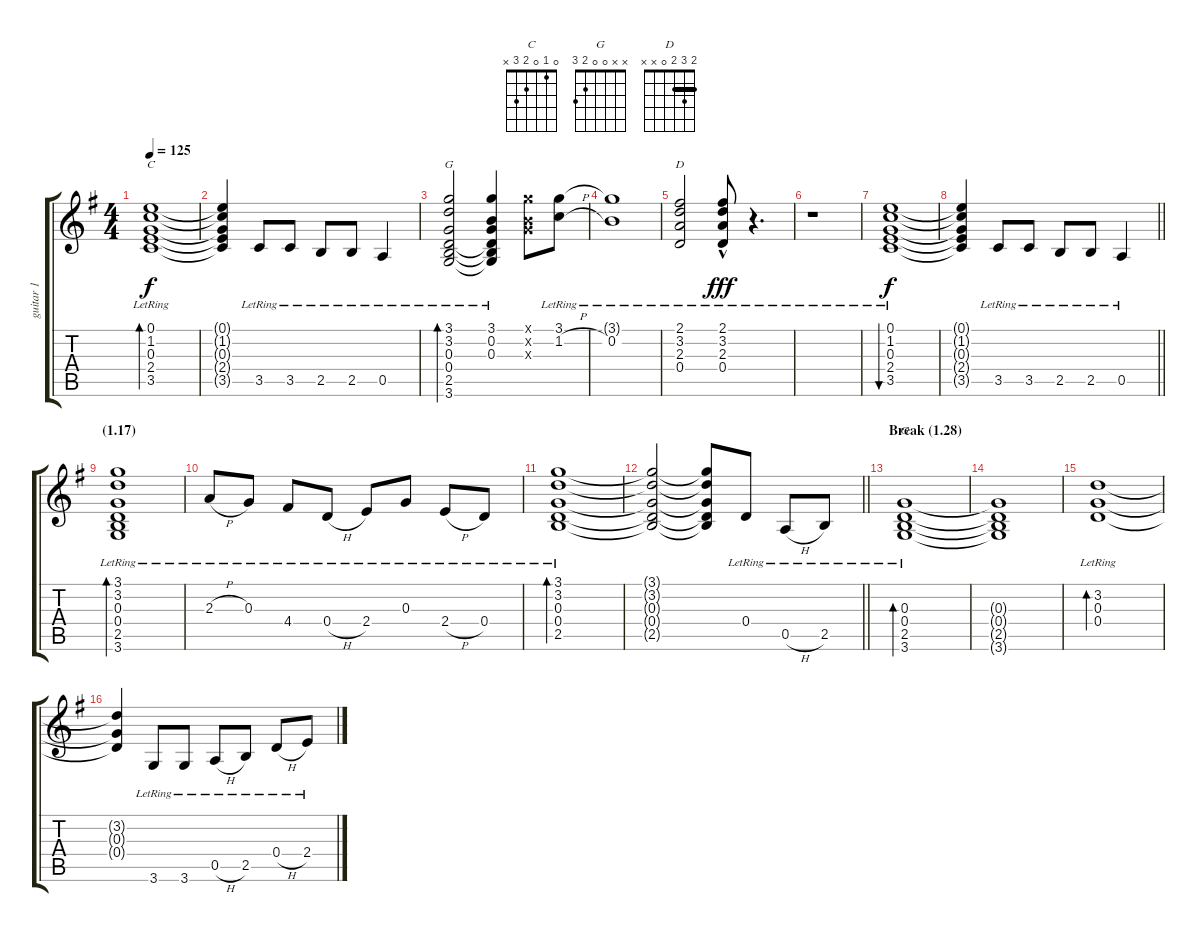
\track ("guitar 1" "guitar 1") {instrument electricguitarjazz}
\staff {score tabs}
\tuning (E4 B3 G3 D3 A2 E2) {hide}
\chord ("C" 0 1 0 2 3 x)
\chord ("G" 3 3 0 0 2 3) {barre 3}
\chord ("D" 2 3 2 0 x x) {barre 2}
\chord ("G" x x 0 0 2 3)
\ts (4 4)
\tempo 125
\clef g2
\ks g
(0.1{lr} 1.2{lr} 0.3{lr} 2.4{lr} 3.5{lr}).1{bd 30 ch "C" dy f} |
(0.1{t} 1.2{t} 0.3{t} 2.4{t} 3.5{t}).4 3.5{lr}.8 3.5{lr}.8 2.5{lr}.8 2.5{lr}.8 0.5{lr}.4 |
(3.1{lr} 3.2{lr} 0.3{lr} 0.4{lr} 2.5{lr} 3.6{lr}).2{bd 30 ch "G"} (3.1{lr} 0.2{lr} 0.3{lr} 0.4{t} 2.5{t} 3.6{t}).4 (3.1{x} 0.2{x} 0.3{x}).8 (3.1{lr} 1.2{h lr}).8 |
(3.1{t} 0.2{lr}).1 |
(2.1{lr} 3.2{lr} 2.3{lr} 0.4{lr}).2{ch "D"} (2.1{hac lr} 3.2{hac lr} 2.3{hac lr} 0.4{hac lr}).8{dy fff} r.4{d} |
r.1 |
(0.1{lr} 1.2{lr} 0.3{lr} 2.4{lr} 3.5{lr}).1{bu 30 dy f} |
\barLineRight lightlight
(0.1{t} 1.2{t} 0.3{t} 2.4{t} 3.5{t}).4 3.5{lr}.8 3.5{lr}.8 2.5{lr}.8 2.5{lr}.8 0.5{lr}.4 |
\section ("" "(1.17)")
(3.1{lr} 3.2{lr} 0.3{lr} 0.4{lr} 2.5{lr} 3.6{lr}).1{bd 30} |
2.3{h lr}.8 0.3{lr}.8 4.4{lr}.8 0.4{h lr}.8 2.4{lr}.8 0.3{lr}.8 2.4{h lr}.8 0.4{lr}.8 |
(3.1{lr} 3.2{lr} 0.3{lr} 0.4{lr} 2.5{lr}).1{bd 30} |
\barLineRight lightlight
(3.1{t} 3.2{t} 0.3{t} 0.4{t} 2.5{t}).2 (3.1{t} 3.2{t} 0.3{t} 0.4{t} 2.5{t}).8 0.4{lr}.8 0.5{h lr}.8 2.5{lr}.8 |
\section ("" "Break (1.28)")
(0.3{lr} 0.4{lr} 2.5{lr} 3.6{lr}).1{bd 30 ch "G"} |
(0.3{t} 0.4{t} 2.5{t} 3.6{t}).1 |
(3.2{lr} 0.3{lr} 0.4{lr}).1{bd 30} |
(3.2{t} 0.3{t} 0.4{t}).4 3.6{lr}.8 3.6{lr}.8 0.5{h lr}.8 2.5{lr}.8 0.4{h lr}.8 2.4{lr}.8
